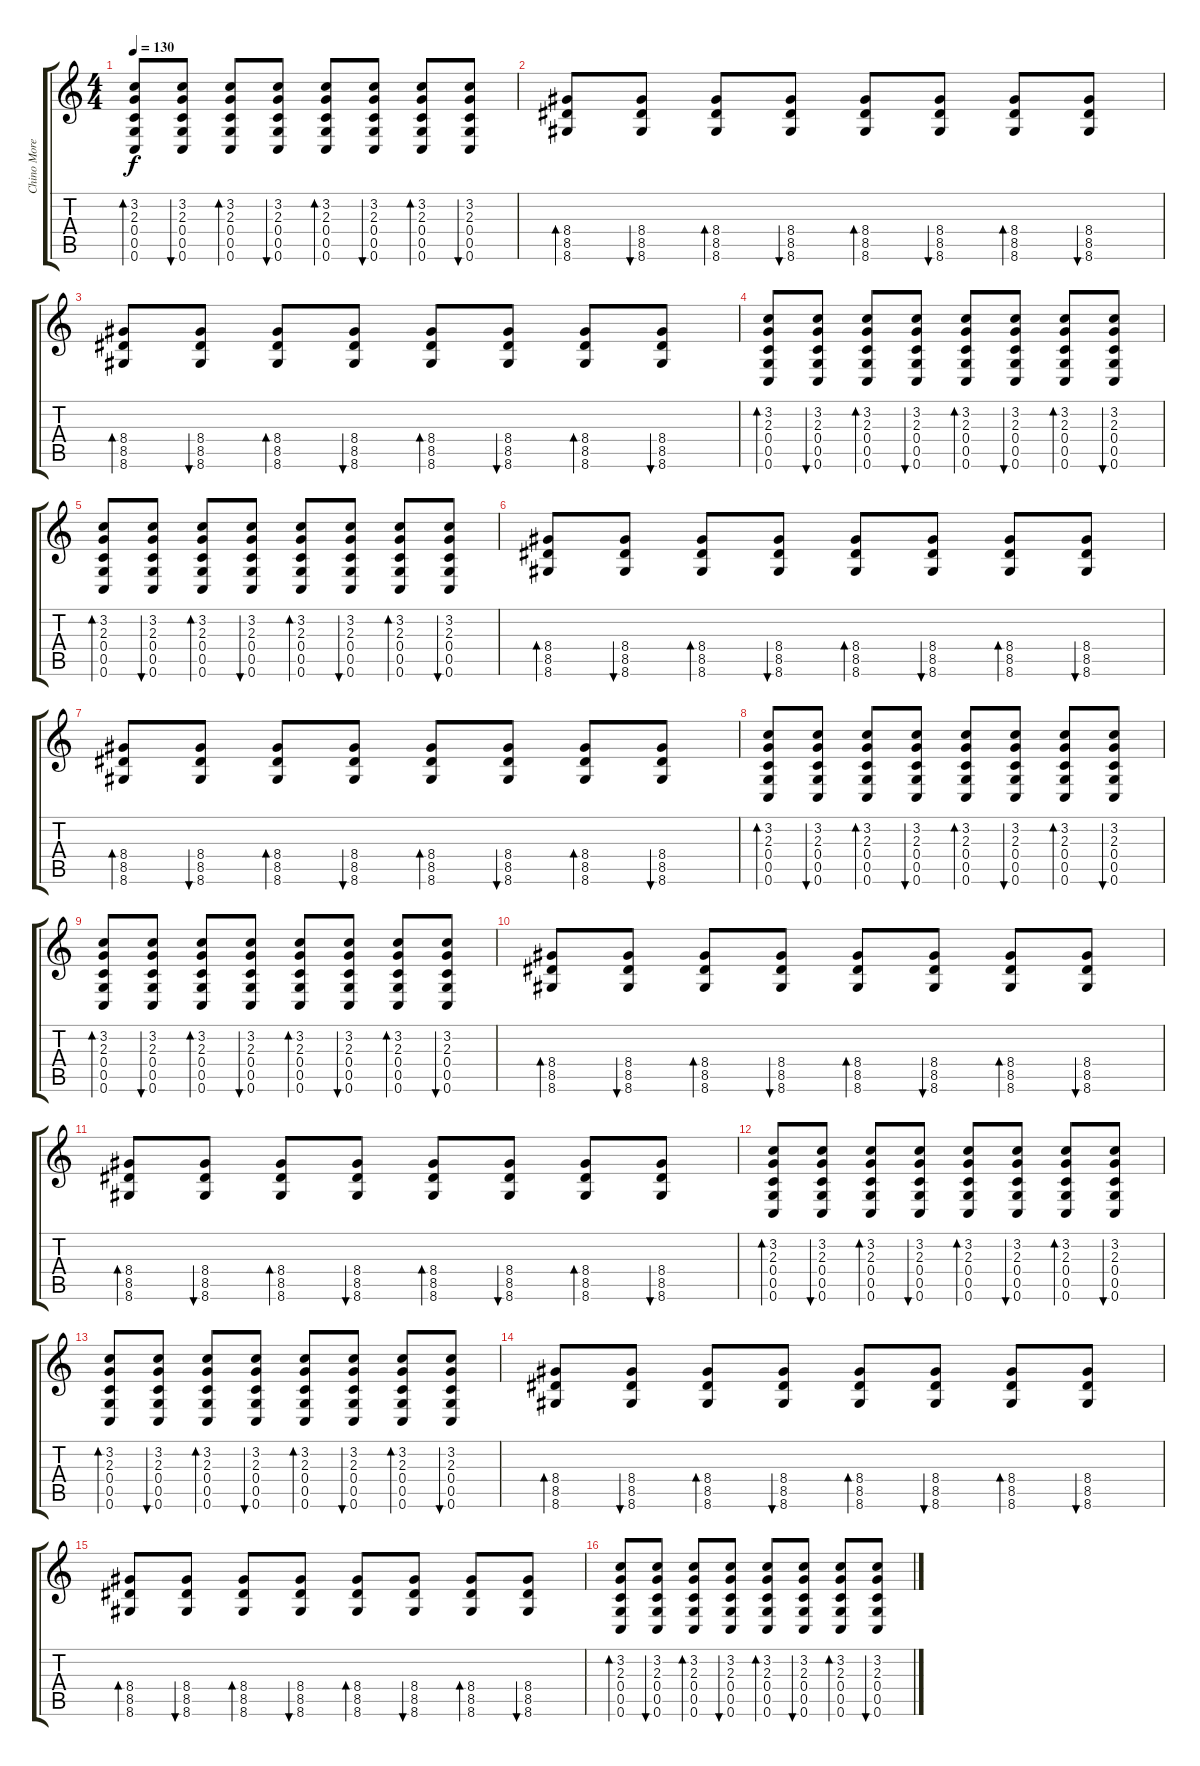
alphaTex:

\track ("Chino Moreno" "Chino More") {instrument acousticguitarsteel}
\staff {score tabs}
\tuning (D4 A3 F3 C3 G2 C2) {hide}
\ts (4 4)
\tempo 130
\clef g2
\ks c
(3.2 2.3 0.4 0.5 0.6).8{bd 60 dy f} (3.2 2.3 0.4 0.5 0.6).8{bu 60} (3.2 2.3 0.4 0.5 0.6).8{bd 60} (3.2 2.3 0.4 0.5 0.6).8{bu 60} (3.2 2.3 0.4 0.5 0.6).8{bd 60} (3.2 2.3 0.4 0.5 0.6).8{bu 60} (3.2 2.3 0.4 0.5 0.6).8{bd 60} (3.2 2.3 0.4 0.5 0.6).8{bu 60} |
(8.4 8.5 8.6).8{bd 60} (8.4 8.5 8.6).8{bu 60} (8.4 8.5 8.6).8{bd 60} (8.4 8.5 8.6).8{bu 60} (8.4 8.5 8.6).8{bd 60} (8.4 8.5 8.6).8{bu 60} (8.4 8.5 8.6).8{bd 60} (8.4 8.5 8.6).8{bu 60} |
(8.4 8.5 8.6).8{bd 60} (8.4 8.5 8.6).8{bu 60} (8.4 8.5 8.6).8{bd 60} (8.4 8.5 8.6).8{bu 60} (8.4 8.5 8.6).8{bd 60} (8.4 8.5 8.6).8{bu 60} (8.4 8.5 8.6).8{bd 60} (8.4 8.5 8.6).8{bu 60} |
(3.2 2.3 0.4 0.5 0.6).8{bd 60} (3.2 2.3 0.4 0.5 0.6).8{bu 60} (3.2 2.3 0.4 0.5 0.6).8{bd 60} (3.2 2.3 0.4 0.5 0.6).8{bu 60} (3.2 2.3 0.4 0.5 0.6).8{bd 60} (3.2 2.3 0.4 0.5 0.6).8{bu 60} (3.2 2.3 0.4 0.5 0.6).8{bd 60} (3.2 2.3 0.4 0.5 0.6).8{bu 60} |
(3.2 2.3 0.4 0.5 0.6).8{bd 60} (3.2 2.3 0.4 0.5 0.6).8{bu 60} (3.2 2.3 0.4 0.5 0.6).8{bd 60} (3.2 2.3 0.4 0.5 0.6).8{bu 60} (3.2 2.3 0.4 0.5 0.6).8{bd 60} (3.2 2.3 0.4 0.5 0.6).8{bu 60} (3.2 2.3 0.4 0.5 0.6).8{bd 60} (3.2 2.3 0.4 0.5 0.6).8{bu 60} |
(8.4 8.5 8.6).8{bd 60} (8.4 8.5 8.6).8{bu 60} (8.4 8.5 8.6).8{bd 60} (8.4 8.5 8.6).8{bu 60} (8.4 8.5 8.6).8{bd 60} (8.4 8.5 8.6).8{bu 60} (8.4 8.5 8.6).8{bd 60} (8.4 8.5 8.6).8{bu 60} |
(8.4 8.5 8.6).8{bd 60} (8.4 8.5 8.6).8{bu 60} (8.4 8.5 8.6).8{bd 60} (8.4 8.5 8.6).8{bu 60} (8.4 8.5 8.6).8{bd 60} (8.4 8.5 8.6).8{bu 60} (8.4 8.5 8.6).8{bd 60} (8.4 8.5 8.6).8{bu 60} |
(3.2 2.3 0.4 0.5 0.6).8{bd 60} (3.2 2.3 0.4 0.5 0.6).8{bu 60} (3.2 2.3 0.4 0.5 0.6).8{bd 60} (3.2 2.3 0.4 0.5 0.6).8{bu 60} (3.2 2.3 0.4 0.5 0.6).8{bd 60} (3.2 2.3 0.4 0.5 0.6).8{bu 60} (3.2 2.3 0.4 0.5 0.6).8{bd 60} (3.2 2.3 0.4 0.5 0.6).8{bu 60} |
(3.2 2.3 0.4 0.5 0.6).8{bd 60} (3.2 2.3 0.4 0.5 0.6).8{bu 60} (3.2 2.3 0.4 0.5 0.6).8{bd 60} (3.2 2.3 0.4 0.5 0.6).8{bu 60} (3.2 2.3 0.4 0.5 0.6).8{bd 60} (3.2 2.3 0.4 0.5 0.6).8{bu 60} (3.2 2.3 0.4 0.5 0.6).8{bd 60} (3.2 2.3 0.4 0.5 0.6).8{bu 60} |
(8.4 8.5 8.6).8{bd 60} (8.4 8.5 8.6).8{bu 60} (8.4 8.5 8.6).8{bd 60} (8.4 8.5 8.6).8{bu 60} (8.4 8.5 8.6).8{bd 60} (8.4 8.5 8.6).8{bu 60} (8.4 8.5 8.6).8{bd 60} (8.4 8.5 8.6).8{bu 60} |
(8.4 8.5 8.6).8{bd 60} (8.4 8.5 8.6).8{bu 60} (8.4 8.5 8.6).8{bd 60} (8.4 8.5 8.6).8{bu 60} (8.4 8.5 8.6).8{bd 60} (8.4 8.5 8.6).8{bu 60} (8.4 8.5 8.6).8{bd 60} (8.4 8.5 8.6).8{bu 60} |
(3.2 2.3 0.4 0.5 0.6).8{bd 60} (3.2 2.3 0.4 0.5 0.6).8{bu 60} (3.2 2.3 0.4 0.5 0.6).8{bd 60} (3.2 2.3 0.4 0.5 0.6).8{bu 60} (3.2 2.3 0.4 0.5 0.6).8{bd 60} (3.2 2.3 0.4 0.5 0.6).8{bu 60} (3.2 2.3 0.4 0.5 0.6).8{bd 60} (3.2 2.3 0.4 0.5 0.6).8{bu 60} |
(3.2 2.3 0.4 0.5 0.6).8{bd 60} (3.2 2.3 0.4 0.5 0.6).8{bu 60} (3.2 2.3 0.4 0.5 0.6).8{bd 60} (3.2 2.3 0.4 0.5 0.6).8{bu 60} (3.2 2.3 0.4 0.5 0.6).8{bd 60} (3.2 2.3 0.4 0.5 0.6).8{bu 60} (3.2 2.3 0.4 0.5 0.6).8{bd 60} (3.2 2.3 0.4 0.5 0.6).8{bu 60} |
(8.4 8.5 8.6).8{bd 60} (8.4 8.5 8.6).8{bu 60} (8.4 8.5 8.6).8{bd 60} (8.4 8.5 8.6).8{bu 60} (8.4 8.5 8.6).8{bd 60} (8.4 8.5 8.6).8{bu 60} (8.4 8.5 8.6).8{bd 60} (8.4 8.5 8.6).8{bu 60} |
(8.4 8.5 8.6).8{bd 60} (8.4 8.5 8.6).8{bu 60} (8.4 8.5 8.6).8{bd 60} (8.4 8.5 8.6).8{bu 60} (8.4 8.5 8.6).8{bd 60} (8.4 8.5 8.6).8{bu 60} (8.4 8.5 8.6).8{bd 60} (8.4 8.5 8.6).8{bu 60} |
(3.2 2.3 0.4 0.5 0.6).8{bd 60} (3.2 2.3 0.4 0.5 0.6).8{bu 60} (3.2 2.3 0.4 0.5 0.6).8{bd 60} (3.2 2.3 0.4 0.5 0.6).8{bu 60} (3.2 2.3 0.4 0.5 0.6).8{bd 60} (3.2 2.3 0.4 0.5 0.6).8{bu 60} (3.2 2.3 0.4 0.5 0.6).8{bd 60} (3.2 2.3 0.4 0.5 0.6).8{bu 60}
